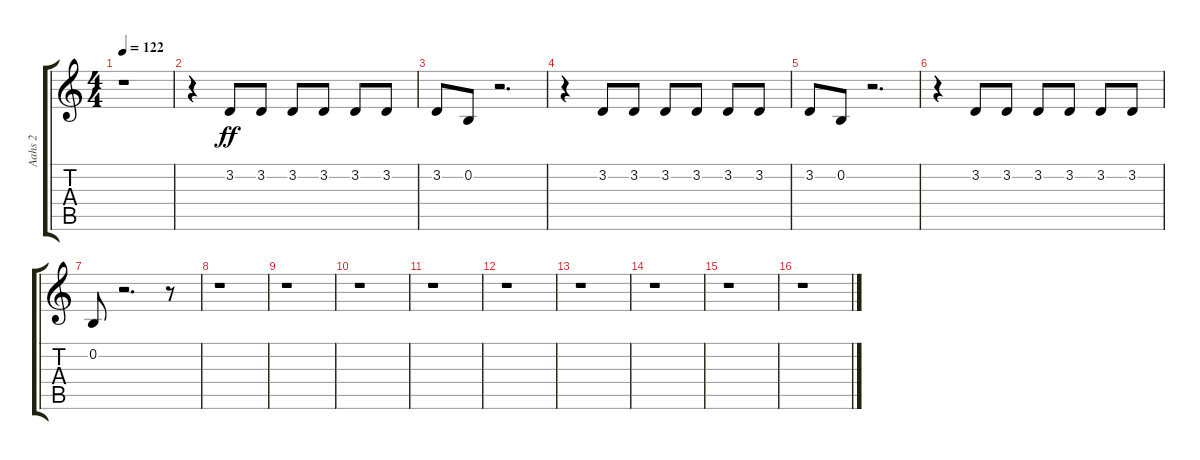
\track ("Aahs 2" "Aahs 2") {instrument choiraahs}
\staff {score tabs}
\tuning (E4 B3 G3 D3 A2 E2) {hide}
\ts (4 4)
\tempo 122
\clef g2
\ks c
r.1{dy ff instrument choiraahs} |
r.4 3.2.8 3.2.8 3.2.8 3.2.8 3.2.8 3.2.8 |
3.2.8 0.2.8 r.2{d} |
r.4 3.2.8 3.2.8 3.2.8 3.2.8 3.2.8 3.2.8 |
3.2.8 0.2.8 r.2{d} |
r.4 3.2.8 3.2.8 3.2.8 3.2.8 3.2.8 3.2.8 |
0.2.8 r.2{d} r.8 |
r.1 |
r.1 |
r.1 |
r.1 |
r.1 |
r.1 |
r.1 |
r.1 |
r.1
